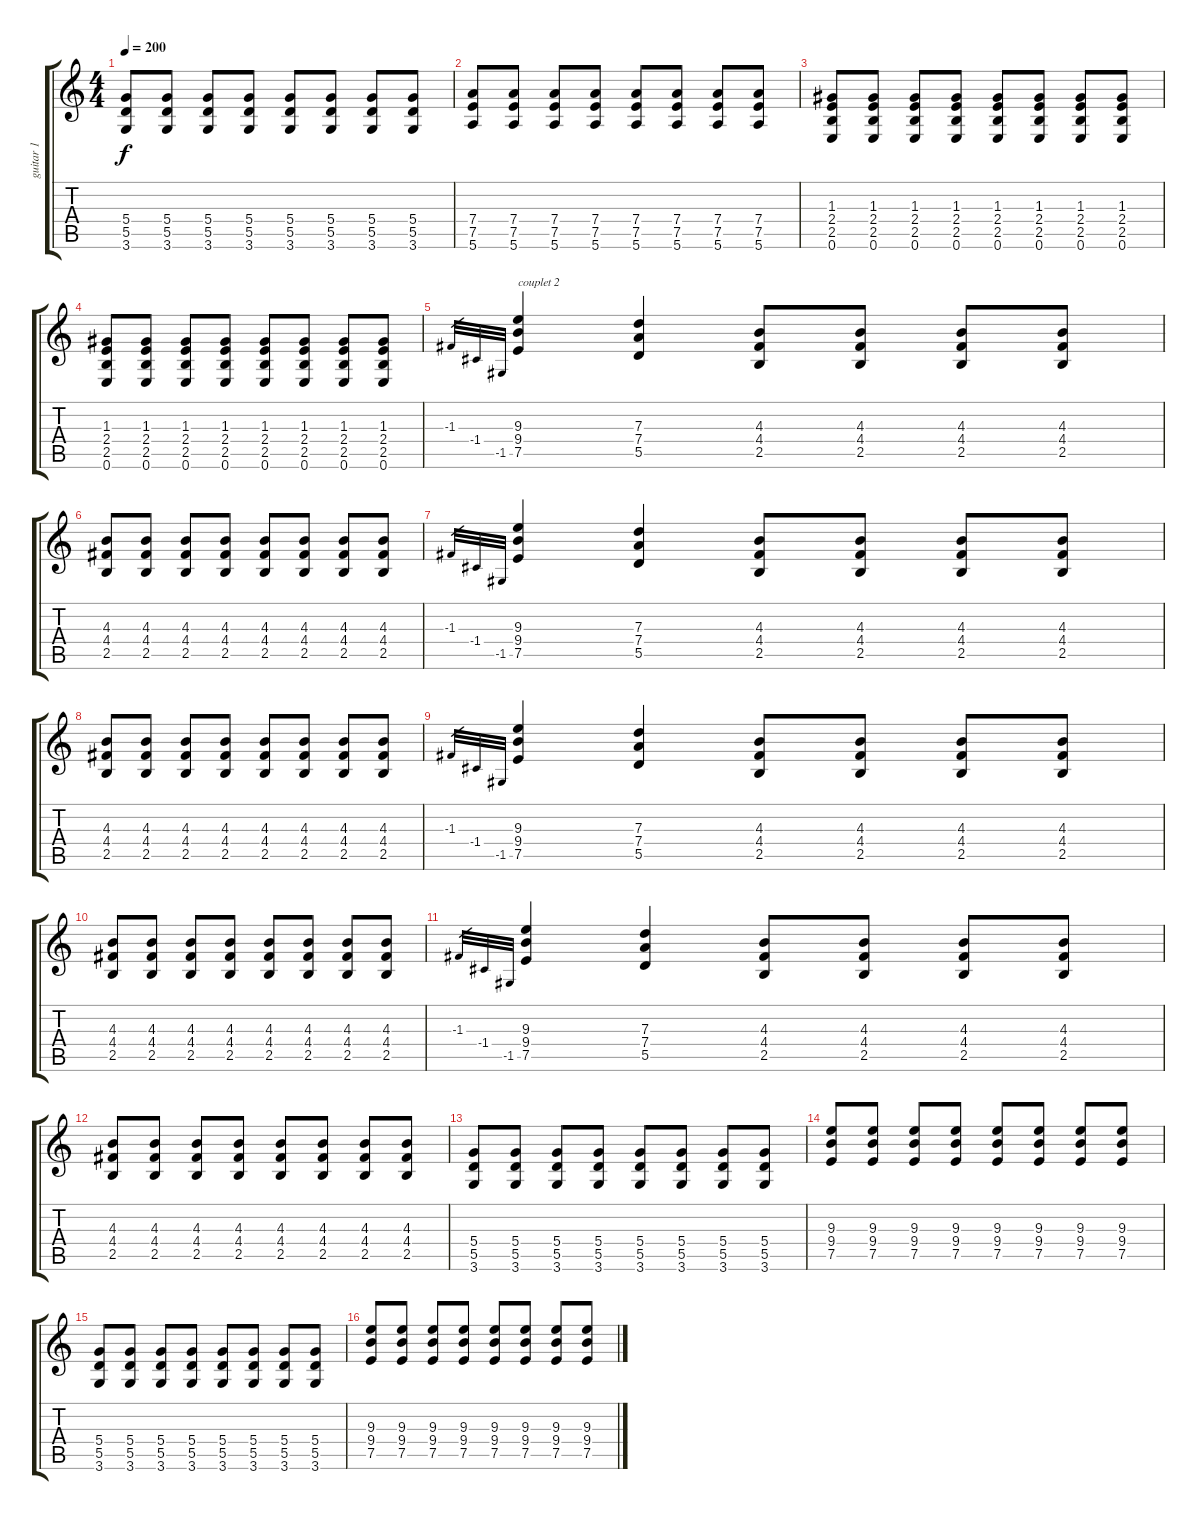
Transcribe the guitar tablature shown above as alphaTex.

\track ("guitar 1" "guitar 1") {instrument distortionguitar}
\staff {score tabs}
\tuning (E4 B3 G3 D3 A2 E2) {hide}
\ts (4 4)
\tempo 200
\clef g2
\ks c
(5.4 5.5 3.6).8{dy f} (5.4 5.5 3.6).8 (5.4 5.5 3.6).8 (5.4 5.5 3.6).8 (5.4 5.5 3.6).8 (5.4 5.5 3.6).8 (5.4 5.5 3.6).8 (5.4 5.5 3.6).8 |
(7.4 7.5 5.6).8 (7.4 7.5 5.6).8 (7.4 7.5 5.6).8 (7.4 7.5 5.6).8 (7.4 7.5 5.6).8 (7.4 7.5 5.6).8 (7.4 7.5 5.6).8 (7.4 7.5 5.6).8 |
(1.3 2.4 2.5 0.6).8 (1.3 2.4 2.5 0.6).8 (1.3 2.4 2.5 0.6).8 (1.3 2.4 2.5 0.6).8 (1.3 2.4 2.5 0.6).8 (1.3 2.4 2.5 0.6).8 (1.3 2.4 2.5 0.6).8 (1.3 2.4 2.5 0.6).8 |
(1.3 2.4 2.5 0.6).8 (1.3 2.4 2.5 0.6).8 (1.3 2.4 2.5 0.6).8 (1.3 2.4 2.5 0.6).8 (1.3 2.4 2.5 0.6).8 (1.3 2.4 2.5 0.6).8 (1.3 2.4 2.5 0.6).8 (1.3 2.4 2.5 0.6).8 |
-1.3.32{gr} -1.4.32{gr} -1.5.32{gr} (9.3 9.4 7.5).4{txt "couplet 2"} (7.3 7.4 5.5).4 (4.3 4.4 2.5).8 (4.3 4.4 2.5).8 (4.3 4.4 2.5).8 (4.3 4.4 2.5).8 |
(4.3 4.4 2.5).8 (4.3 4.4 2.5).8 (4.3 4.4 2.5).8 (4.3 4.4 2.5).8 (4.3 4.4 2.5).8 (4.3 4.4 2.5).8 (4.3 4.4 2.5).8 (4.3 4.4 2.5).8 |
-1.3.32{gr} -1.4.32{gr} -1.5.32{gr} (9.3 9.4 7.5).4 (7.3 7.4 5.5).4 (4.3 4.4 2.5).8 (4.3 4.4 2.5).8 (4.3 4.4 2.5).8 (4.3 4.4 2.5).8 |
(4.3 4.4 2.5).8 (4.3 4.4 2.5).8 (4.3 4.4 2.5).8 (4.3 4.4 2.5).8 (4.3 4.4 2.5).8 (4.3 4.4 2.5).8 (4.3 4.4 2.5).8 (4.3 4.4 2.5).8 |
-1.3.32{gr} -1.4.32{gr} -1.5.32{gr} (9.3 9.4 7.5).4 (7.3 7.4 5.5).4 (4.3 4.4 2.5).8 (4.3 4.4 2.5).8 (4.3 4.4 2.5).8 (4.3 4.4 2.5).8 |
(4.3 4.4 2.5).8 (4.3 4.4 2.5).8 (4.3 4.4 2.5).8 (4.3 4.4 2.5).8 (4.3 4.4 2.5).8 (4.3 4.4 2.5).8 (4.3 4.4 2.5).8 (4.3 4.4 2.5).8 |
-1.3.32{gr} -1.4.32{gr} -1.5.32{gr} (9.3 9.4 7.5).4 (7.3 7.4 5.5).4 (4.3 4.4 2.5).8 (4.3 4.4 2.5).8 (4.3 4.4 2.5).8 (4.3 4.4 2.5).8 |
(4.3 4.4 2.5).8 (4.3 4.4 2.5).8 (4.3 4.4 2.5).8 (4.3 4.4 2.5).8 (4.3 4.4 2.5).8 (4.3 4.4 2.5).8 (4.3 4.4 2.5).8 (4.3 4.4 2.5).8 |
(5.4 5.5 3.6).8 (5.4 5.5 3.6).8 (5.4 5.5 3.6).8 (5.4 5.5 3.6).8 (5.4 5.5 3.6).8 (5.4 5.5 3.6).8 (5.4 5.5 3.6).8 (5.4 5.5 3.6).8 |
(9.3 9.4 7.5).8 (9.3 9.4 7.5).8 (9.3 9.4 7.5).8 (9.3 9.4 7.5).8 (9.3 9.4 7.5).8 (9.3 9.4 7.5).8 (9.3 9.4 7.5).8 (9.3 9.4 7.5).8 |
(5.4 5.5 3.6).8 (5.4 5.5 3.6).8 (5.4 5.5 3.6).8 (5.4 5.5 3.6).8 (5.4 5.5 3.6).8 (5.4 5.5 3.6).8 (5.4 5.5 3.6).8 (5.4 5.5 3.6).8 |
(9.3 9.4 7.5).8 (9.3 9.4 7.5).8 (9.3 9.4 7.5).8 (9.3 9.4 7.5).8 (9.3 9.4 7.5).8 (9.3 9.4 7.5).8 (9.3 9.4 7.5).8 (9.3 9.4 7.5).8
